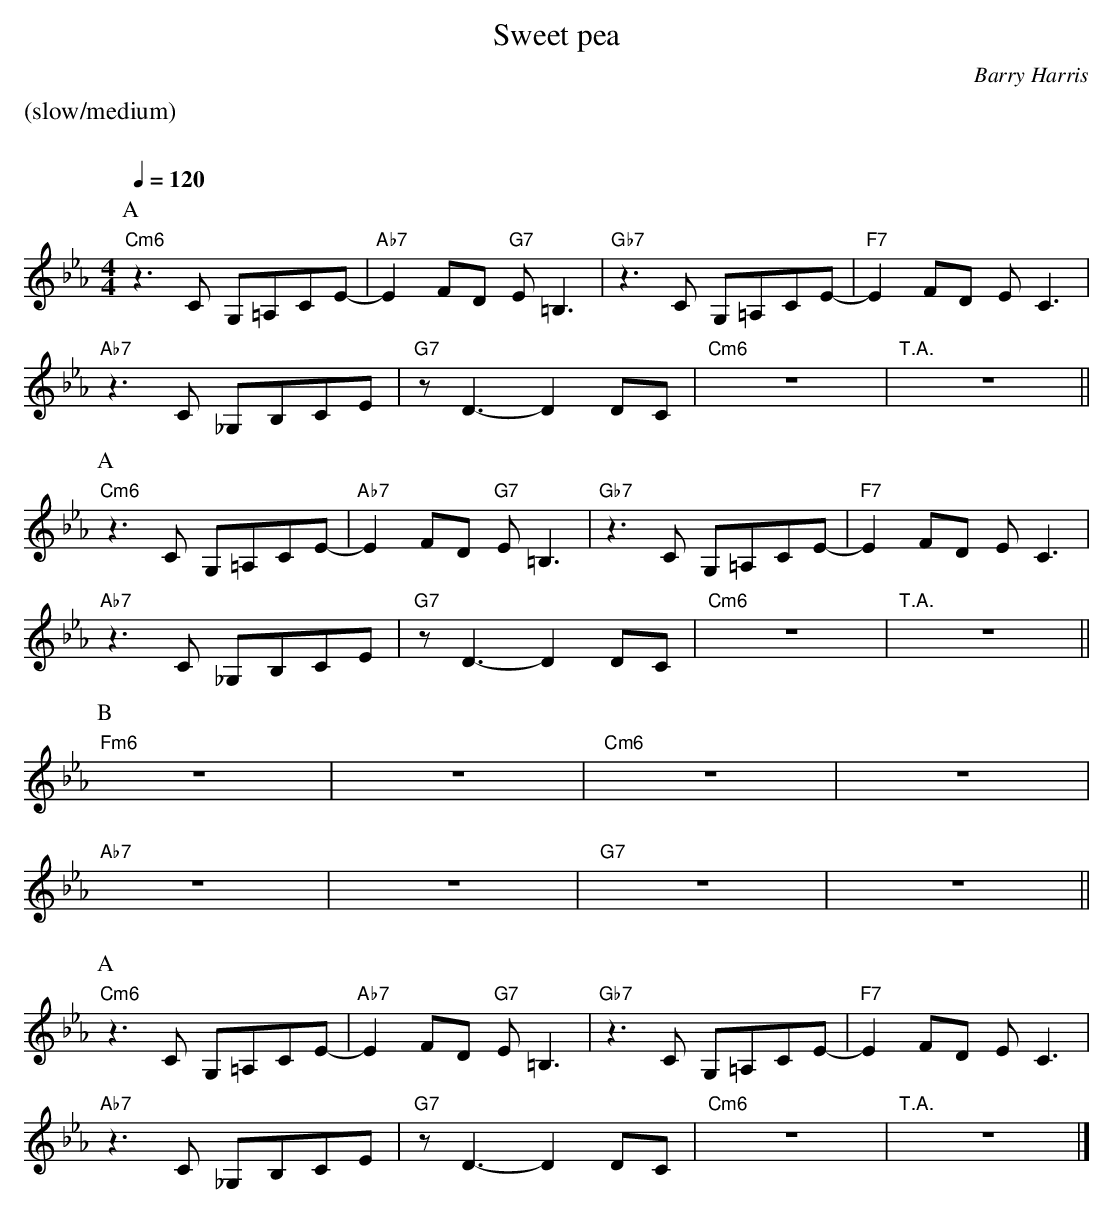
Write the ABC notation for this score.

X:1
T: Sweet pea
M:4/4
L:1/8
C:Barry Harris
Q:1/4=120
%%staves (chords melody)
K:Cm
%%text (slow/medium)
%%vskip 20
P: A
V:chords
"Cm6"x4 x4 | "Ab7"x4 "G7"x4 | "Gb7"x4 x4 | "F7"x4 x4 |
"Ab7"x4 x4 | "G7"x4 x4 | "Cm6"x4 x4 | "T.A."x4 x4 ||
V:melody
z3C G,=A,CE- | E2FD E=B,3 | z3C G,=A,CE- | E2FD EC3 |
z3C _G,B,CE | zD3- D2DC | z8 | z8 ||
P: A
V:chords
"Cm6"x4 x4 | "Ab7"x4 "G7"x4 | "Gb7"x4 x4 | "F7"x4 x4 |
"Ab7"x4 x4 | "G7"x4 x4 | "Cm6"x4 x4 | "T.A."x4 x4 ||
V:melody
z3C G,=A,CE- | E2FD E=B,3 | z3C G,=A,CE- | E2FD EC3 |
z3C _G,B,CE | zD3- D2DC | z8 | z8 ||
P: B
V:chords
"Fm6"x4 x4 | x4 x4 | "Cm6"x4 x4 | x4 x4 |
"Ab7"x4 x4 | x4 x4 | "G7"x4 x4 | x4 x4 ||
V:melody
z8 | z8 | z8 | z8 |
z8 | z8 | z8 | z8 ||
P: A
V:chords
"Cm6"x4 x4 | "Ab7"x4 "G7"x4 | "Gb7"x4 x4 | "F7"x4 x4 |
"Ab7"x4 x4 | "G7"x4 x4 | "Cm6"x4 x4 | "T.A."x4 x4 |]
V:melody
z3C G,=A,CE- | E2FD E=B,3 | z3C G,=A,CE- | E2FD EC3 |
z3C _G,B,CE | zD3- D2DC | z8 | z8 |]
